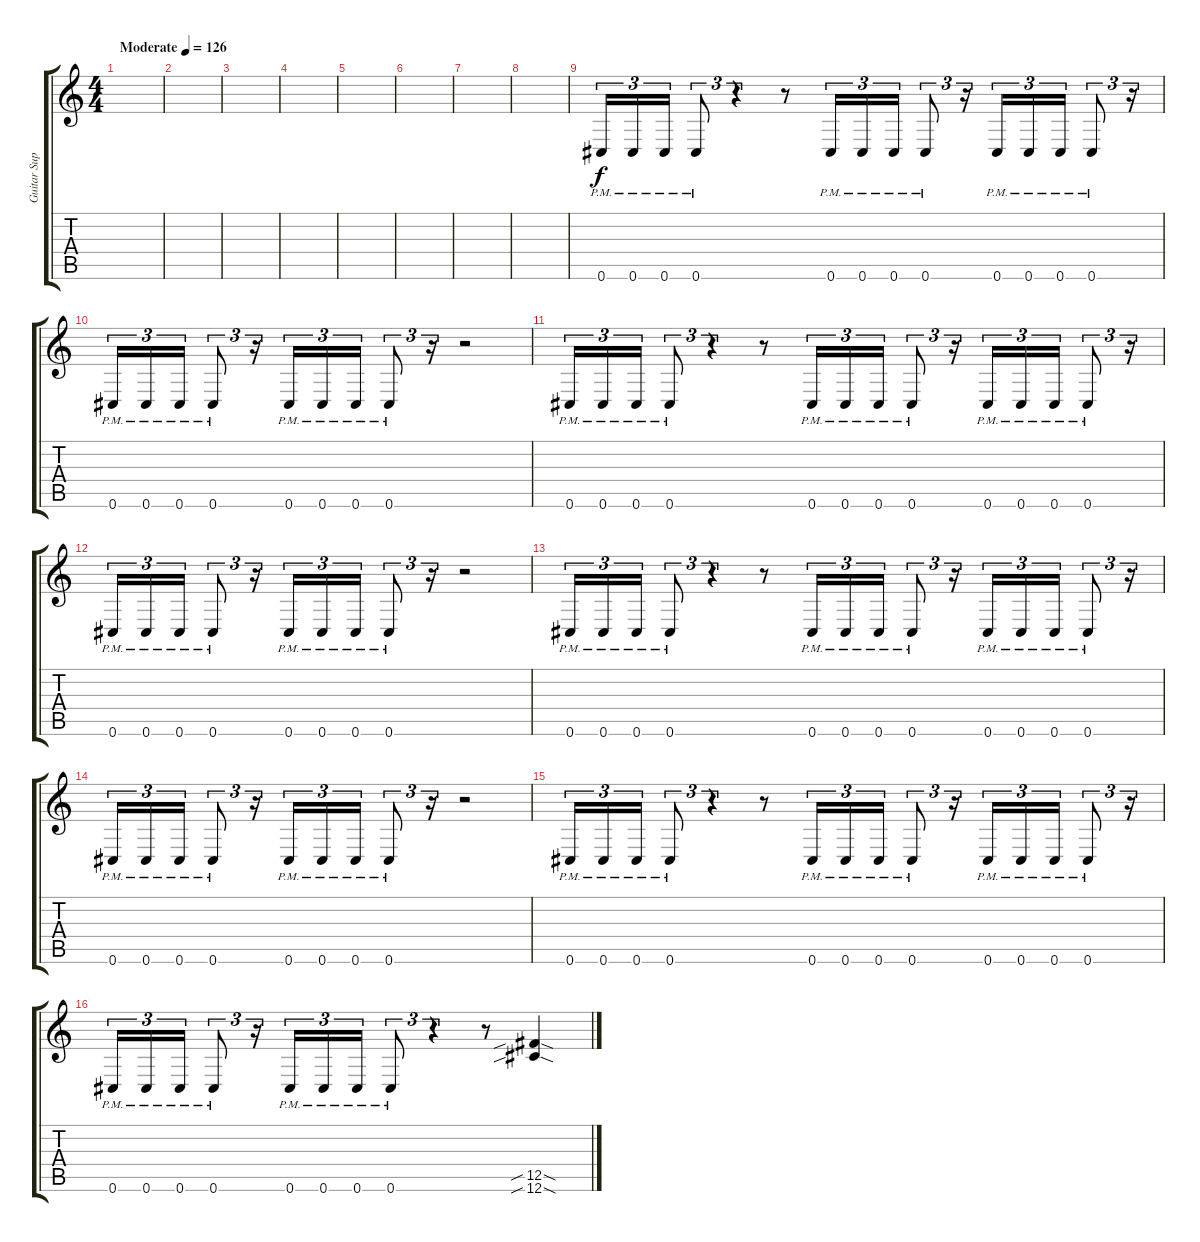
\track ("Guitar Sup" "Guitar Sup") {instrument distortionguitar}
\staff {score tabs}
\tuning (Db4 Ab3 E3 B2 Gb2 Db2) {hide}
\ts (4 4)
\tempo (126 "Moderate")
\clef g2
\ks c
|
|
|
|
|
|
|
|
0.6{pm}.16{tu (3 2)} 0.6{pm}.16{tu (3 2)} 0.6{pm}.16{tu (3 2)} 0.6{pm}.8{tu (3 2)} r.4{tu (3 2)} r.8 0.6{pm}.16{tu (3 2)} 0.6{pm}.16{tu (3 2)} 0.6{pm}.16{tu (3 2)} 0.6{pm}.8{tu (3 2)} r.16{tu (3 2)} 0.6{pm}.16{tu (3 2)} 0.6{pm}.16{tu (3 2)} 0.6{pm}.16{tu (3 2)} 0.6{pm}.8{tu (3 2)} r.16{tu (3 2)} |
0.6{pm}.16{tu (3 2)} 0.6{pm}.16{tu (3 2)} 0.6{pm}.16{tu (3 2)} 0.6{pm}.8{tu (3 2)} r.16{tu (3 2)} 0.6{pm}.16{tu (3 2)} 0.6{pm}.16{tu (3 2)} 0.6{pm}.16{tu (3 2)} 0.6{pm}.8{tu (3 2)} r.16{tu (3 2)} r.2 |
0.6{pm}.16{tu (3 2)} 0.6{pm}.16{tu (3 2)} 0.6{pm}.16{tu (3 2)} 0.6{pm}.8{tu (3 2)} r.4{tu (3 2)} r.8 0.6{pm}.16{tu (3 2)} 0.6{pm}.16{tu (3 2)} 0.6{pm}.16{tu (3 2)} 0.6{pm}.8{tu (3 2)} r.16{tu (3 2)} 0.6{pm}.16{tu (3 2)} 0.6{pm}.16{tu (3 2)} 0.6{pm}.16{tu (3 2)} 0.6{pm}.8{tu (3 2)} r.16{tu (3 2)} |
0.6{pm}.16{tu (3 2)} 0.6{pm}.16{tu (3 2)} 0.6{pm}.16{tu (3 2)} 0.6{pm}.8{tu (3 2)} r.16{tu (3 2)} 0.6{pm}.16{tu (3 2)} 0.6{pm}.16{tu (3 2)} 0.6{pm}.16{tu (3 2)} 0.6{pm}.8{tu (3 2)} r.16{tu (3 2)} r.2 |
0.6{pm}.16{tu (3 2)} 0.6{pm}.16{tu (3 2)} 0.6{pm}.16{tu (3 2)} 0.6{pm}.8{tu (3 2)} r.4{tu (3 2)} r.8 0.6{pm}.16{tu (3 2)} 0.6{pm}.16{tu (3 2)} 0.6{pm}.16{tu (3 2)} 0.6{pm}.8{tu (3 2)} r.16{tu (3 2)} 0.6{pm}.16{tu (3 2)} 0.6{pm}.16{tu (3 2)} 0.6{pm}.16{tu (3 2)} 0.6{pm}.8{tu (3 2)} r.16{tu (3 2)} |
0.6{pm}.16{tu (3 2)} 0.6{pm}.16{tu (3 2)} 0.6{pm}.16{tu (3 2)} 0.6{pm}.8{tu (3 2)} r.16{tu (3 2)} 0.6{pm}.16{tu (3 2)} 0.6{pm}.16{tu (3 2)} 0.6{pm}.16{tu (3 2)} 0.6{pm}.8{tu (3 2)} r.16{tu (3 2)} r.2 |
0.6{pm}.16{tu (3 2)} 0.6{pm}.16{tu (3 2)} 0.6{pm}.16{tu (3 2)} 0.6{pm}.8{tu (3 2)} r.4{tu (3 2)} r.8 0.6{pm}.16{tu (3 2)} 0.6{pm}.16{tu (3 2)} 0.6{pm}.16{tu (3 2)} 0.6{pm}.8{tu (3 2)} r.16{tu (3 2)} 0.6{pm}.16{tu (3 2)} 0.6{pm}.16{tu (3 2)} 0.6{pm}.16{tu (3 2)} 0.6{pm}.8{tu (3 2)} r.16{tu (3 2)} |
0.6{pm}.16{tu (3 2)} 0.6{pm}.16{tu (3 2)} 0.6{pm}.16{tu (3 2)} 0.6{pm}.8{tu (3 2)} r.16{tu (3 2)} 0.6{pm}.16{tu (3 2)} 0.6{pm}.16{tu (3 2)} 0.6{pm}.16{tu (3 2)} 0.6{pm}.8{tu (3 2)} r.4{tu (3 2)} r.8 (12.5{sib sod} 12.6{sib sod}).4{volume 14}
